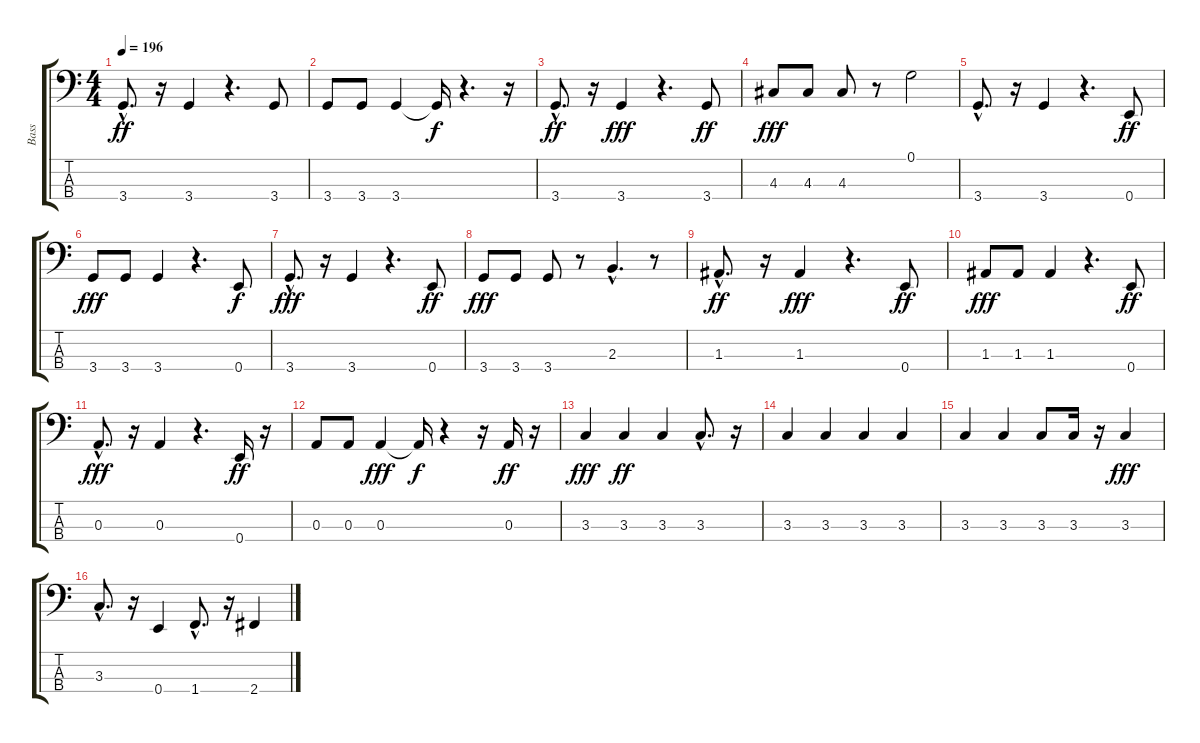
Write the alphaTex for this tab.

\track ("Bass" "Bass") {instrument electricbassfinger}
\staff {score tabs}
\tuning (G2 D2 A1 E1) {hide}
\ts (4 4)
\tempo 196
\clef f4
\ks c
3.4{hac}.8{d dy ff} r.16 3.4.4 r.4{d} 3.4.8 |
3.4.8 3.4.8 3.4.4 3.4{t}.16{dy f} r.4{d} r.16 |
3.4{hac}.8{d dy ff} r.16 3.4.4{dy fff} r.4{d} 3.4.8{dy ff} |
4.3.8{dy fff} 4.3.8 4.3.8 r.8 0.1.2 |
3.4{hac}.8{d} r.16 3.4.4 r.4{d} 0.4.8{dy ff} |
3.4.8{dy fff} 3.4.8 3.4.4 r.4{d} 0.4.8{dy f} |
3.4{hac}.8{d dy fff} r.16 3.4.4 r.4{d} 0.4.8{dy ff} |
3.4.8{dy fff} 3.4.8 3.4.8 r.8 2.3{hac}.4{d} r.8 |
1.3{hac}.8{d dy ff} r.16 1.3.4{dy fff} r.4{d} 0.4.8{dy ff} |
1.3.8{dy fff} 1.3.8 1.3.4 r.4{d} 0.4.8{dy ff} |
0.3{hac}.8{d dy fff} r.16 0.3.4 r.4{d} 0.4.16{dy ff} r.16 |
0.3.8 0.3.8 0.3.4{dy fff} 0.3{t}.16{dy f} r.4 r.16 0.3.16{dy ff} r.16 |
3.3.4{dy fff} 3.3.4{dy ff} 3.3.4 3.3{hac}.8{d} r.16 |
3.3.4 3.3.4 3.3.4 3.3.4 |
3.3.4 3.3.4 3.3.8 3.3.16 r.16 3.3.4{dy fff} |
3.3{hac}.8{d} r.16 0.4.4 1.4{hac}.8{d} r.16 2.4.4
